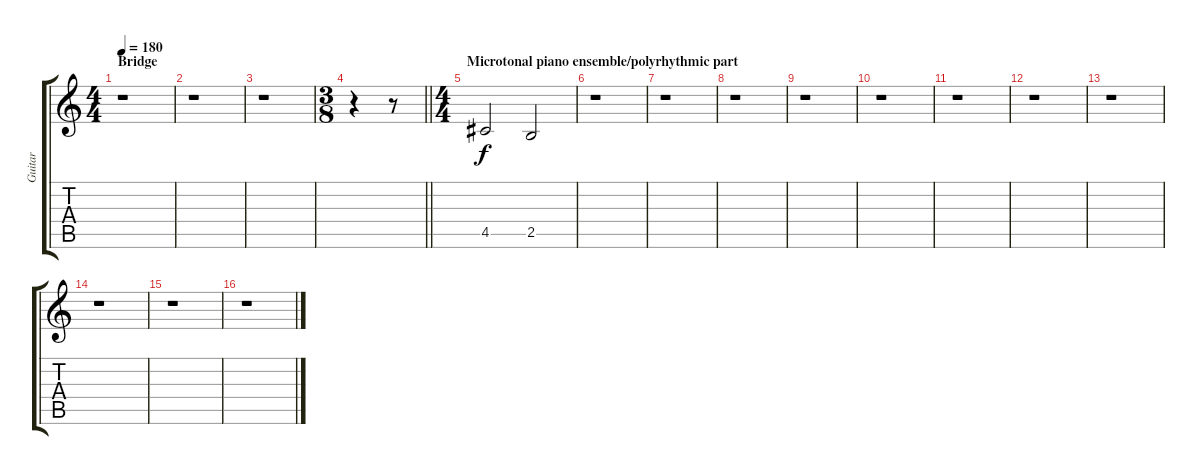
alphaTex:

\track ("Guitar" "Guitar") {instrument electricguitarmuted}
\staff {score tabs}
\tuning (E4 B3 G3 D3 A2 E2) {hide}
\ts (4 4)
\section ("" "Bridge")
\tempo 180
\clef g2
\ks c
r.1{dy f} |
r.1 |
r.1 |
\ts (3 8)
\barLineRight lightlight
r.4 r.8 |
\ts (4 4)
\section ("" "Microtonal piano ensemble/polyrhythmic part")
4.5.2 2.5.2 |
r.1 |
r.1 |
r.1 |
r.1 |
r.1 |
r.1 |
r.1 |
r.1 |
r.1 |
r.1 |
r.1
